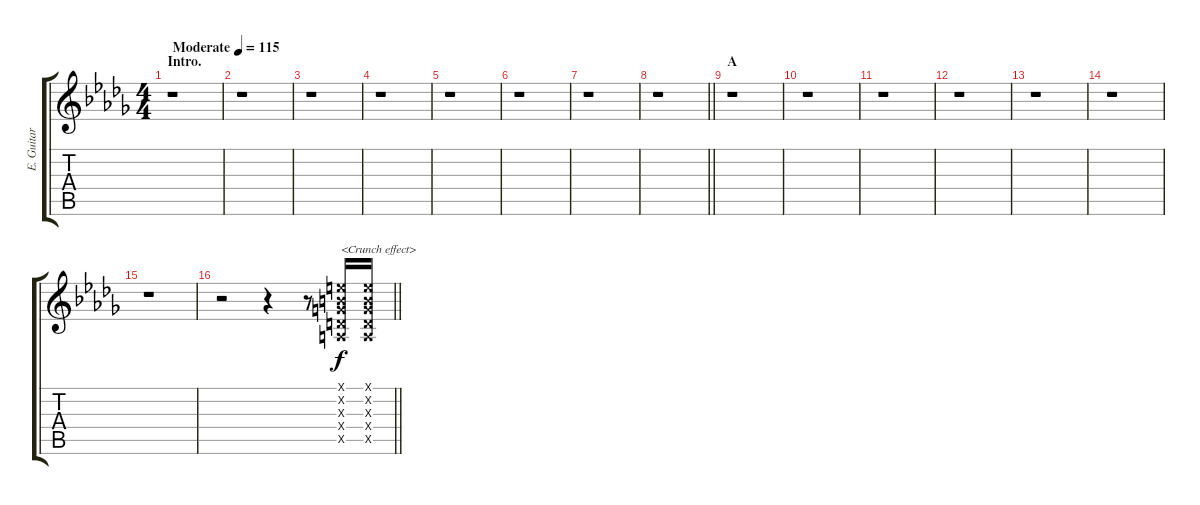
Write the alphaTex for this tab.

\track ("E. Guitar II" "E. Guitar ") {instrument electricguitarclean}
\staff {score tabs}
\tuning (E4 B3 G3 D3 A2 E2) {hide}
\ts (4 4)
\section ("" "Intro.")
\tempo (115 "Moderate")
\clef g2
\ks db
r.1{dy f instrument electricguitarclean} |
r.1 |
r.1 |
r.1 |
r.1 |
r.1 |
r.1 |
\barLineRight lightlight
r.1 |
\section ("" "A")
r.1 |
r.1 |
r.1 |
r.1 |
r.1 |
r.1 |
r.1 |
\barLineRight lightlight
r.2 r.4 r.8 (0.1{x} 0.2{x} 0.3{x} 0.4{x} 0.5{x}).16{txt "<Crunch effect>"} (0.1{x} 0.2{x} 0.3{x} 0.4{x} 0.5{x}).16
